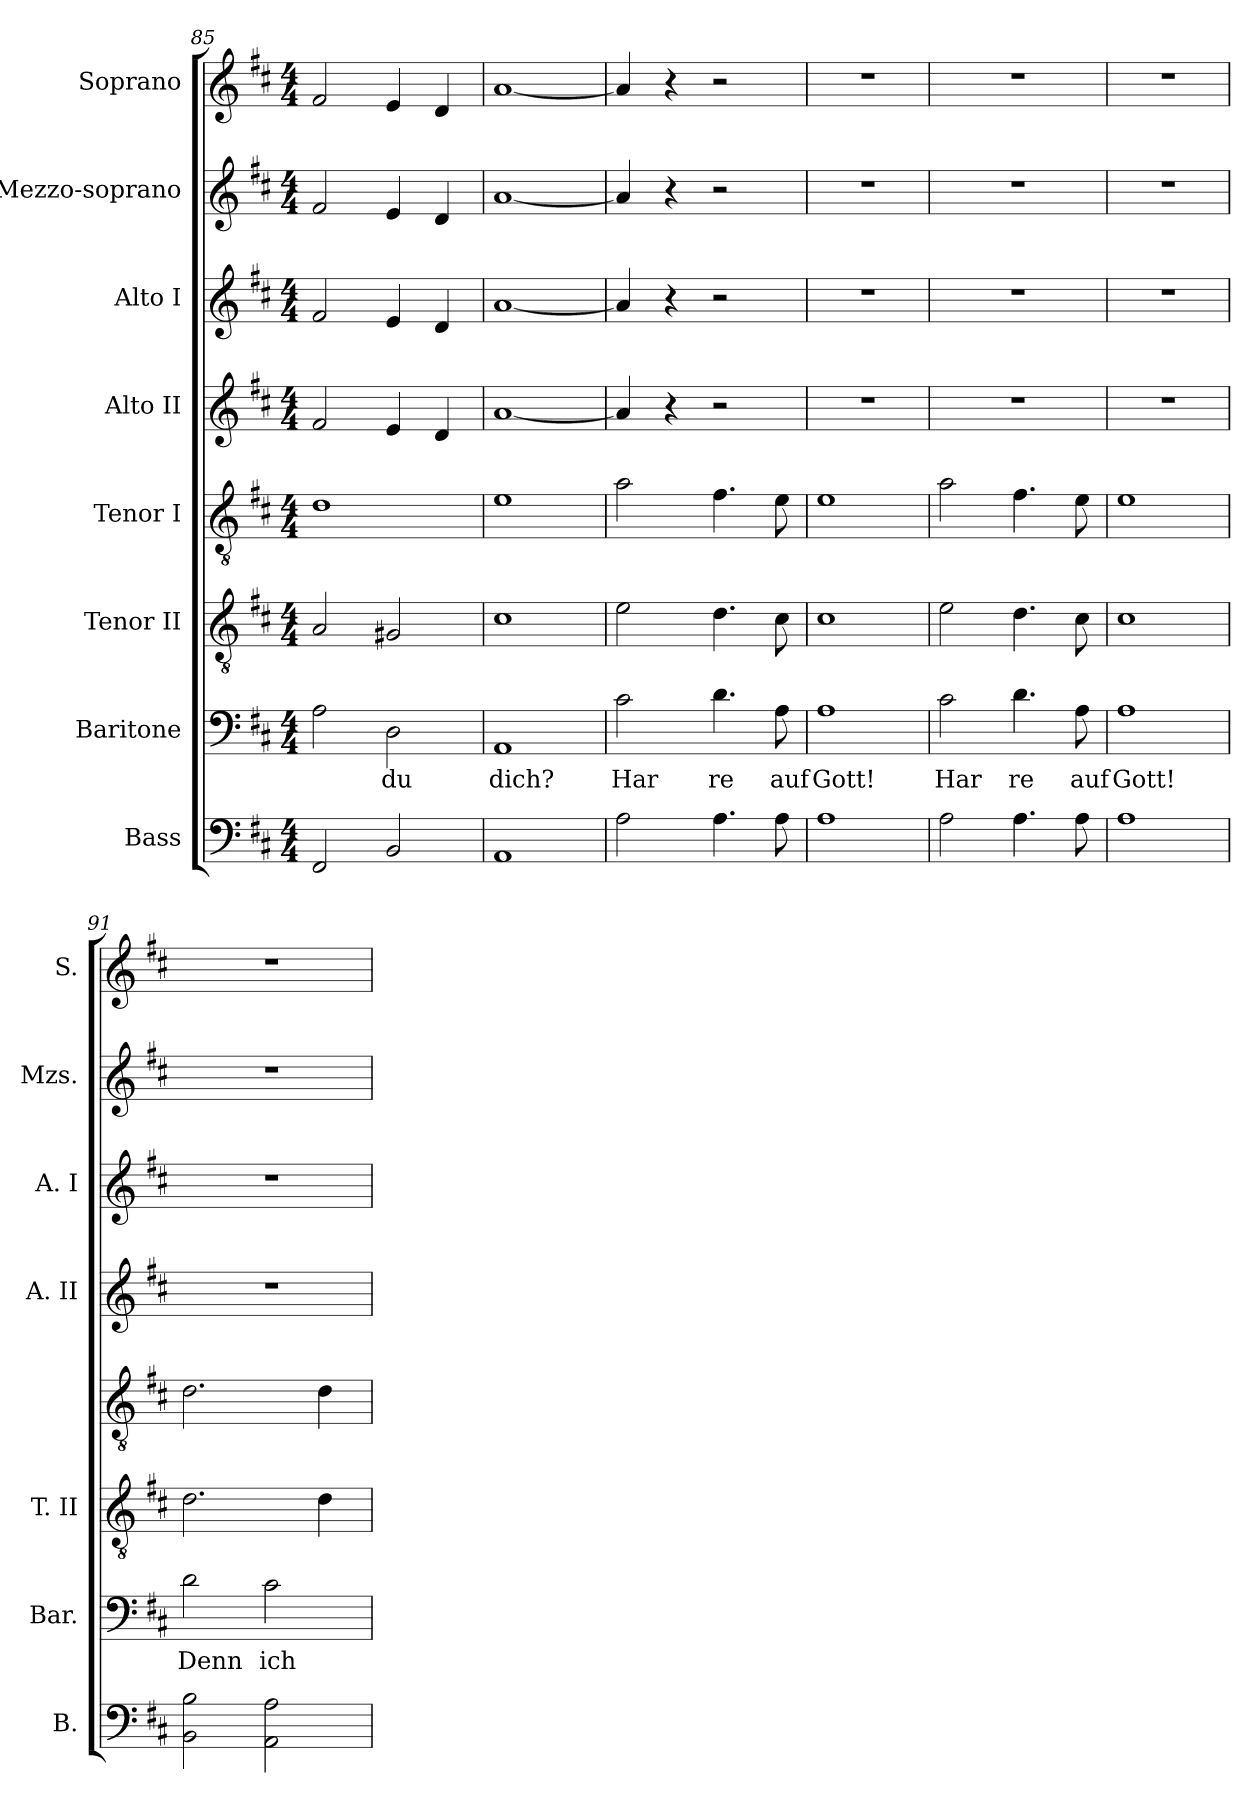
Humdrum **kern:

**kern	**kern	**text	**kern	**kern	**kern	**kern	**kern	**kern
*part8	*part7	*part7	*part6	*part5	*part4	*part3	*part2	*part1
*staff8	*staff7	*staff7	*staff6	*staff5	*staff4	*staff3	*staff2	*staff1
*I"Bass	*I"Baritone	*	*I"Tenor II	*I"Tenor I	*I"Alto II	*I"Alto I	*I"Mezzo-soprano	*I"Soprano
*I'B.	*I'Bar.	*	*I'T. II	*	*I'A. II	*I'A. I	*I'Mzs.	*I'S.
!!LO:PB:g=z
*clefF4	*clefF4	*	*clefGv2	*clefGv2	*clefG2	*clefG2	*clefG2	*clefG2
*k[f#c#]	*k[f#c#]	*	*k[f#c#]	*k[f#c#]	*k[f#c#]	*k[f#c#]	*k[f#c#]	*k[f#c#]
*M4/4	*M4/4	*	*M4/4	*M4/4	*M4/4	*M4/4	*M4/4	*M4/4
=85	=85	=85	=85	=85	=85	=85	=85	=85
2FF#/	2A\	.	2A/	1d	2f#/	2f#/	2f#/	2f#/
2BB/	2D\	du	2G#X/	.	4e/	4e/	4e/	4e/
.	.	.	.	.	4d/	4d/	4d/	4d/
=86	=86	=86	=86	=86	=86	=86	=86	=86
1AA	1AA	dich?	1c#	1e	[1a	[1a	[1a	[1a
=87	=87	=87	=87	=87	=87	=87	=87	=87
2A\	2c#\	Har	2e\	2a\	4a/]	4a/]	4a/]	4a/]
.	.	.	.	.	4r	4r	4r	4r
4.A\	4.d\	re	4.d\	4.f#\	2r	2r	2r	2r
8A\	8A\	auf	8c#\	8e\	.	.	.	.
=88	=88	=88	=88	=88	=88	=88	=88	=88
1A	1A	Gott!	1c#	1e	1r	1r	1r	1r
=89	=89	=89	=89	=89	=89	=89	=89	=89
2A\	2c#\	Har	2e\	2a\	1r	1r	1r	1r
4.A\	4.d\	re	4.d\	4.f#\	.	.	.	.
8A\	8A\	auf	8c#\	8e\	.	.	.	.
=90	=90	=90	=90	=90	=90	=90	=90	=90
1A	1A	Gott!	1c#	1e	1r	1r	1r	1r
=91	=91	=91	=91	=91	=91	=91	=91	=91
2BB\ 2B\	2d\	Denn	2.d\	2.d\	1r	1r	1r	1r
2AA\ 2A\	2c#\	ich	.	.	.	.	.	.
.	.	.	4d\	4d\	.	.	.	.
=	=	=	=	=	=	=	=	=
*-	*-	*-	*-	*-	*-	*-	*-	*-
